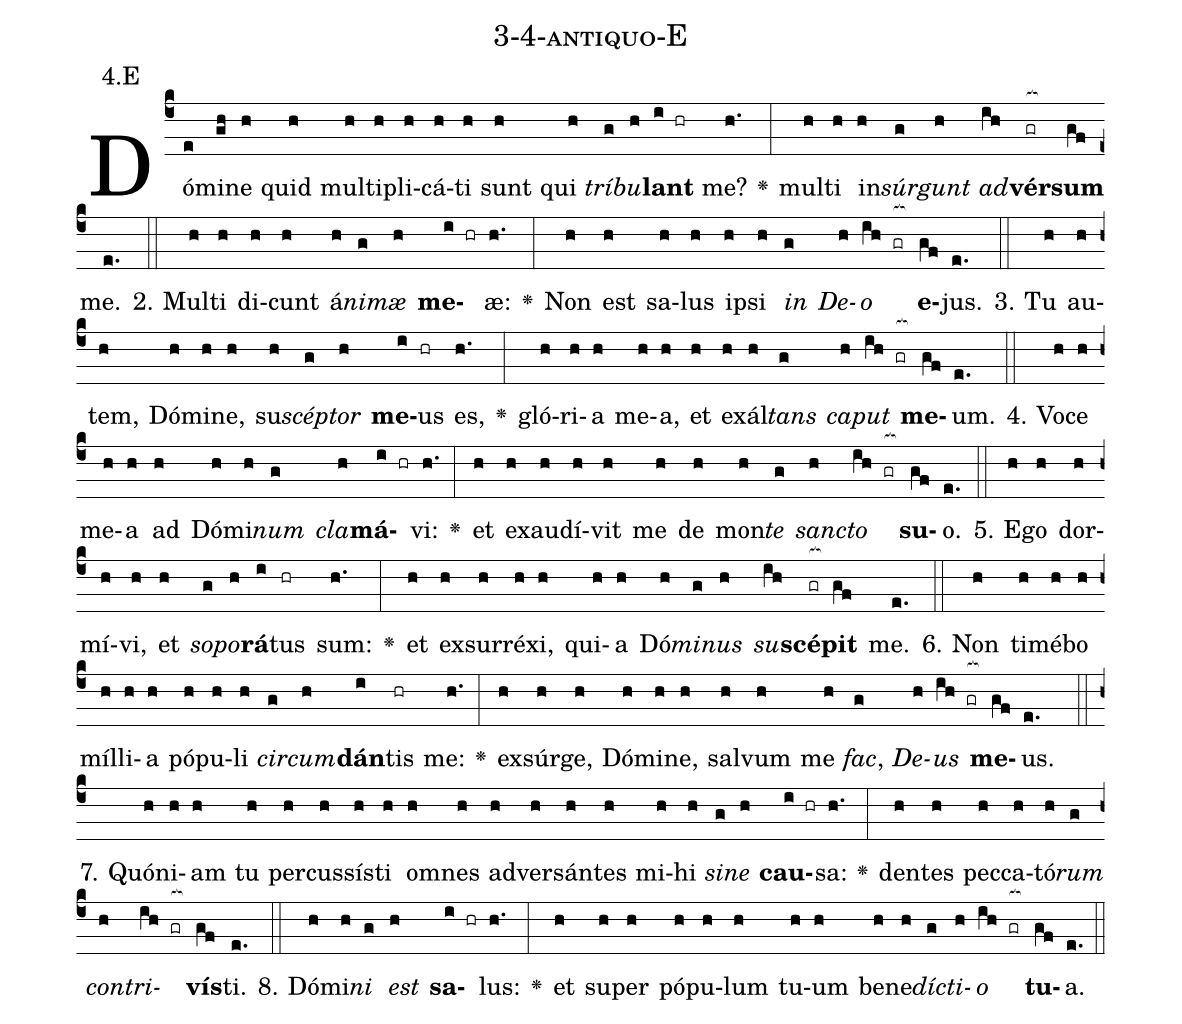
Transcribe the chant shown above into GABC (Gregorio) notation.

name: 3-4-antiquo-E;
annotation: 4.E;
%%
(c4)Dó(e)mi(gh)ne(h) quid(h) mul(h)ti(h)pli(h)cá(h)ti(h) sunt(h) qui(h) <i>trí</i>(g)<i>bu</i>(h)<b>lant</b>(i hr) me?(h.) <v>\greheightstar</v>(:) mul(h)ti(h) in(h)<i>súr</i>(g)<i>gunt</i>(h) <i>ad</i>(ih)<b>vér</b>(gr[ocb:1{])<b>sum</b>(gf[ocb:0}]) me.(e.) (::)
2. Mul(h)ti(h) di(h)cunt(h) á(h)<i>ni</i>(g)<i>mæ</i>(h) <b>me</b>(i hr)æ:(h.) <v>\greheightstar</v>(:) Non(h) est(h) sa(h)lus(h) ip(h)si(h) <i>in</i>(g) <i>De</i>(h)<i>o</i>(ih gr[ocb:1{]) <b>e</b>(gf[ocb:0}])jus.(e.) (::)
3. Tu(h) au(h)tem,(h) Dó(h)mi(h)ne,(h) su(h)<i>scép</i>(g)<i>tor</i>(h) <b>me</b>(i)us(hr) es,(h.) <v>\greheightstar</v>(:) gló(h)ri(h)a(h) me(h)a,(h) et(h) ex(h)ál(h)<i>tans</i>(g) <i>ca</i>(h)<i>put</i>(ih gr[ocb:1{]) <b>me</b>(gf[ocb:0}])um.(e.) (::)
4. Vo(h)ce(h) me(h)a(h) ad(h) Dó(h)mi(h)<i>num</i>(g) <i>cla</i>(h)<b>má</b>(i hr)vi:(h.) <v>\greheightstar</v>(:) et(h) ex(h)au(h)dí(h)vit(h) me(h) de(h) mon(h)<i>te</i>(g) <i>sanc</i>(h)<i>to</i>(ih gr[ocb:1{]) <b>su</b>(gf[ocb:0}])o.(e.) (::)
5. E(h)go(h) dor(h)mí(h)vi,(h) et(h) <i>so</i>(g)<i>po</i>(h)<b>rá</b>(i)tus(hr) sum:(h.) <v>\greheightstar</v>(:) et(h) ex(h)sur(h)ré(h)xi,(h) qui(h)a(h) Dó(h)<i>mi</i>(g)<i>nus</i>(h) <i>su</i>(ih)<b>scé</b>(gr[ocb:1{])<b>pit</b>(gf[ocb:0}]) me.(e.) (::)
6. Non(h) ti(h)mé(h)bo(h) míl(h)li(h)a(h) pó(h)pu(h)li(h) <i>cir</i>(g)<i>cum</i>(h)<b>dán</b>(i)tis(hr) me:(h.) <v>\greheightstar</v>(:) ex(h)súr(h)ge,(h) Dó(h)mi(h)ne,(h) sal(h)vum(h) me(h) <i>fac</i>,(g) <i>De</i>(h)<i>us</i>(ih gr[ocb:1{]) <b>me</b>(gf[ocb:0}])us.(e.) (::)
7. Quón(h)i(h)am(h) tu(h) per(h)cus(h)sís(h)ti(h) om(h)nes(h) ad(h)ver(h)sán(h)tes(h) mi(h)hi(h) <i>si</i>(g)<i>ne</i>(h) <b>cau</b>(i hr)sa:(h.) <v>\greheightstar</v>(:) den(h)tes(h) pec(h)ca(h)tó(h)<i>rum</i>(g) <i>con</i>(h)<i>tri</i>(ih gr[ocb:1{])<b>vís</b>(gf[ocb:0}])ti.(e.) (::)
8. Dó(h)mi(h)<i>ni</i>(g) <i>est</i>(h) <b>sa</b>(i hr)lus:(h.) <v>\greheightstar</v>(:) et(h) su(h)per(h) pó(h)pu(h)lum(h) tu(h)um(h) be(h)ne(h)<i>díc</i>(g)<i>ti</i>(h)<i>o</i>(ih gr[ocb:1{]) <b>tu</b>(gf[ocb:0}])a.(e.) (::)
